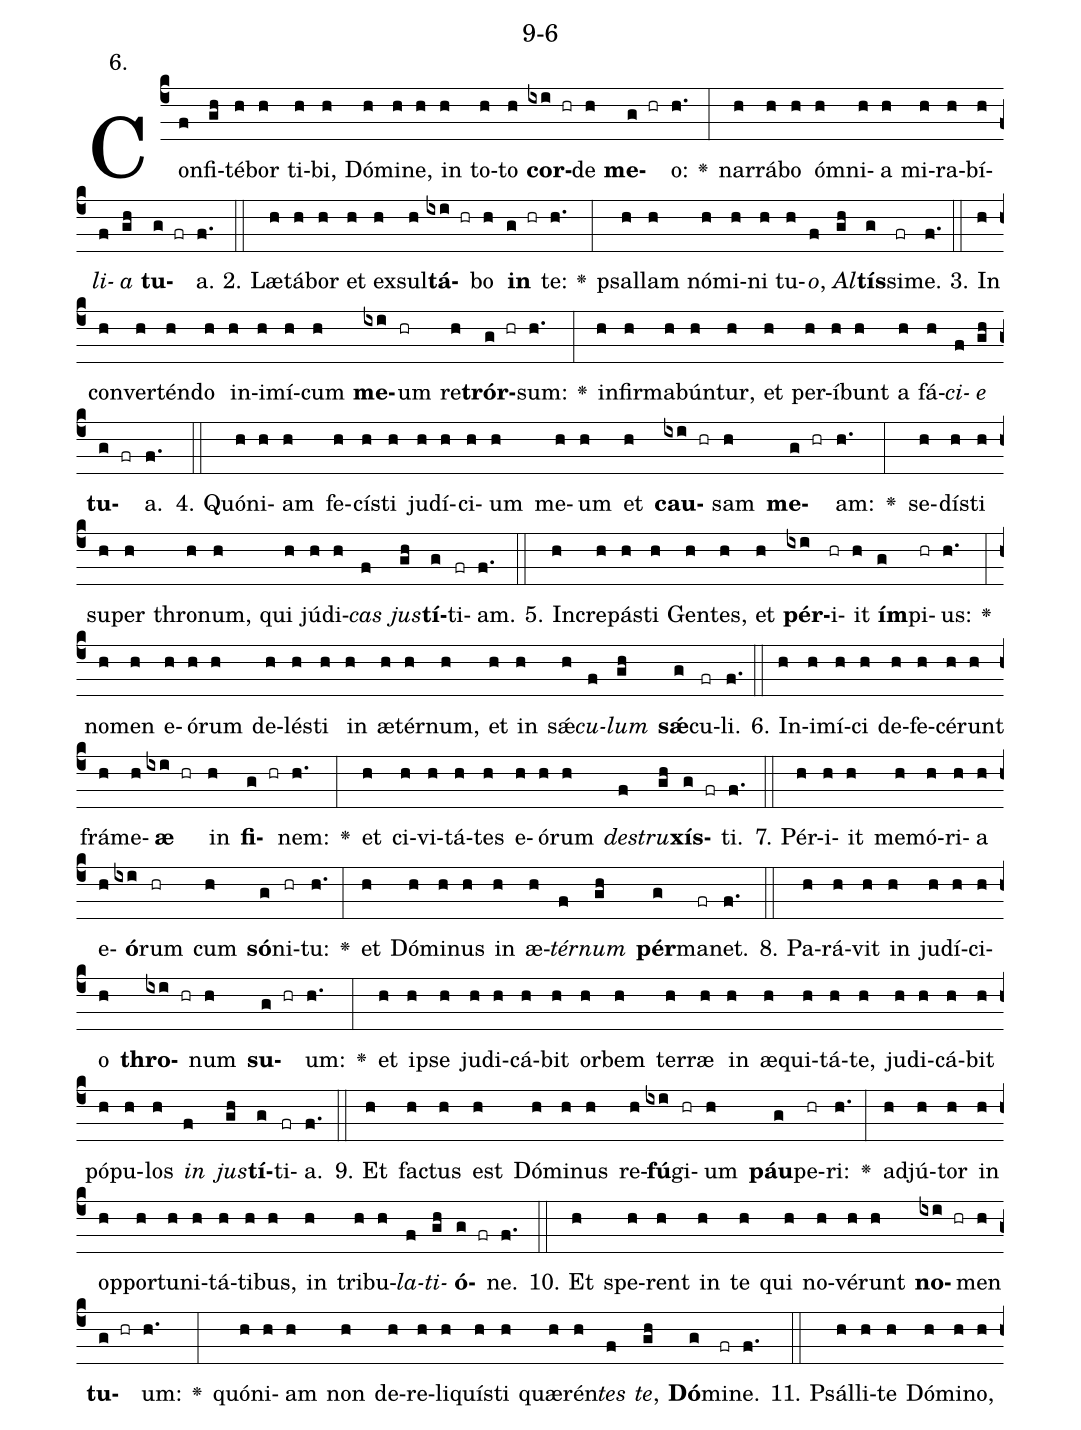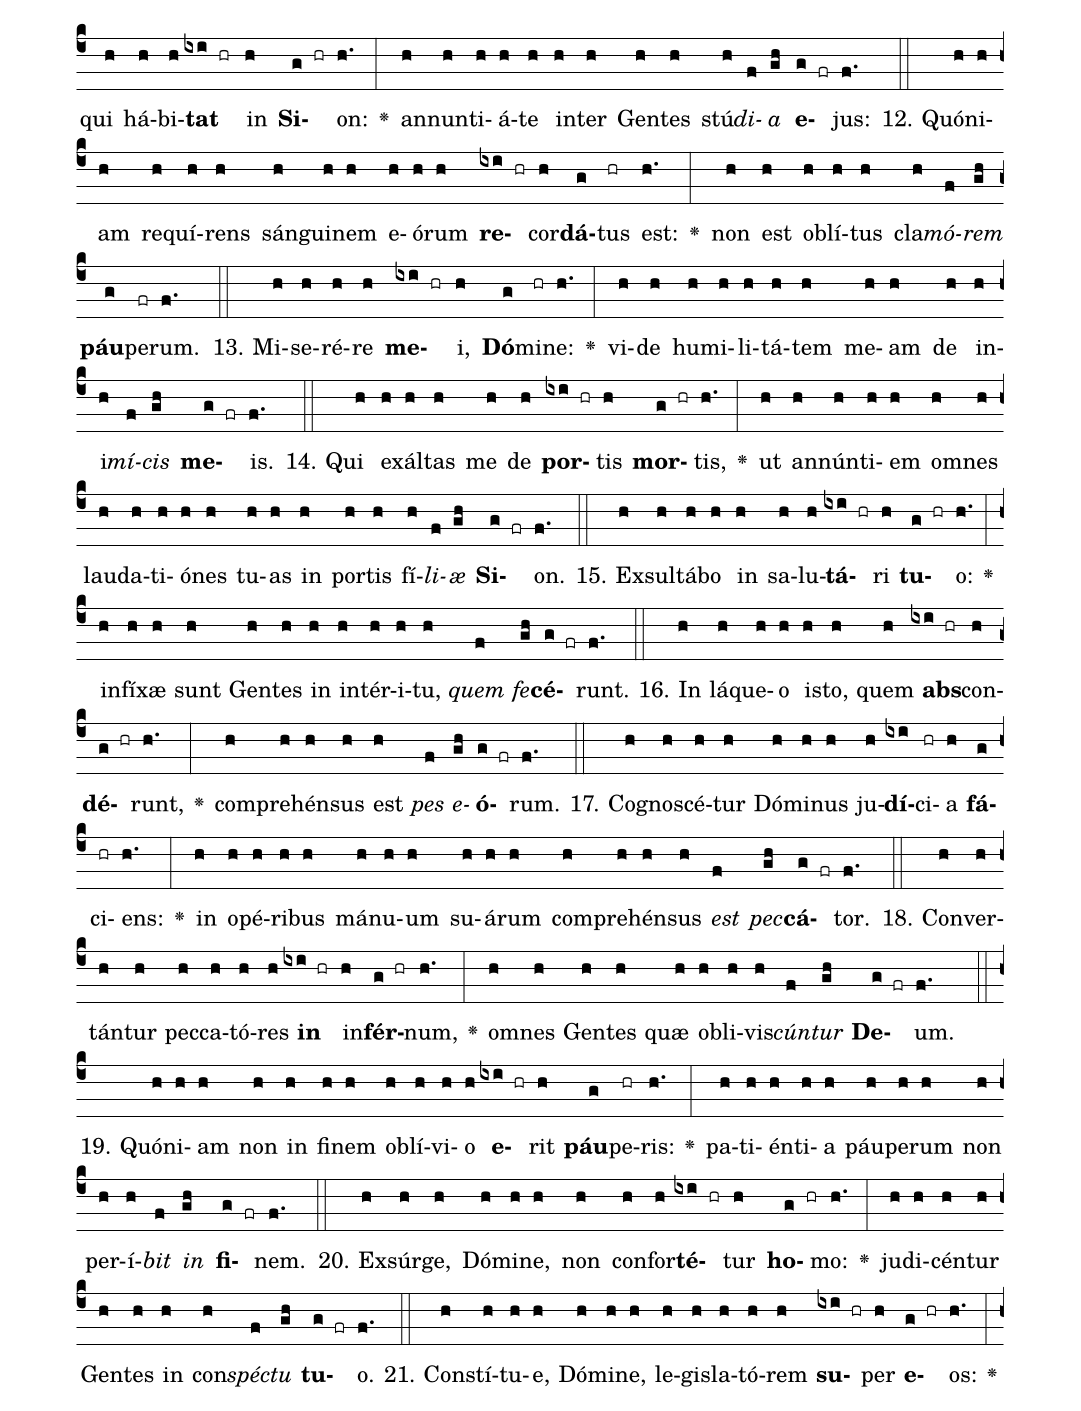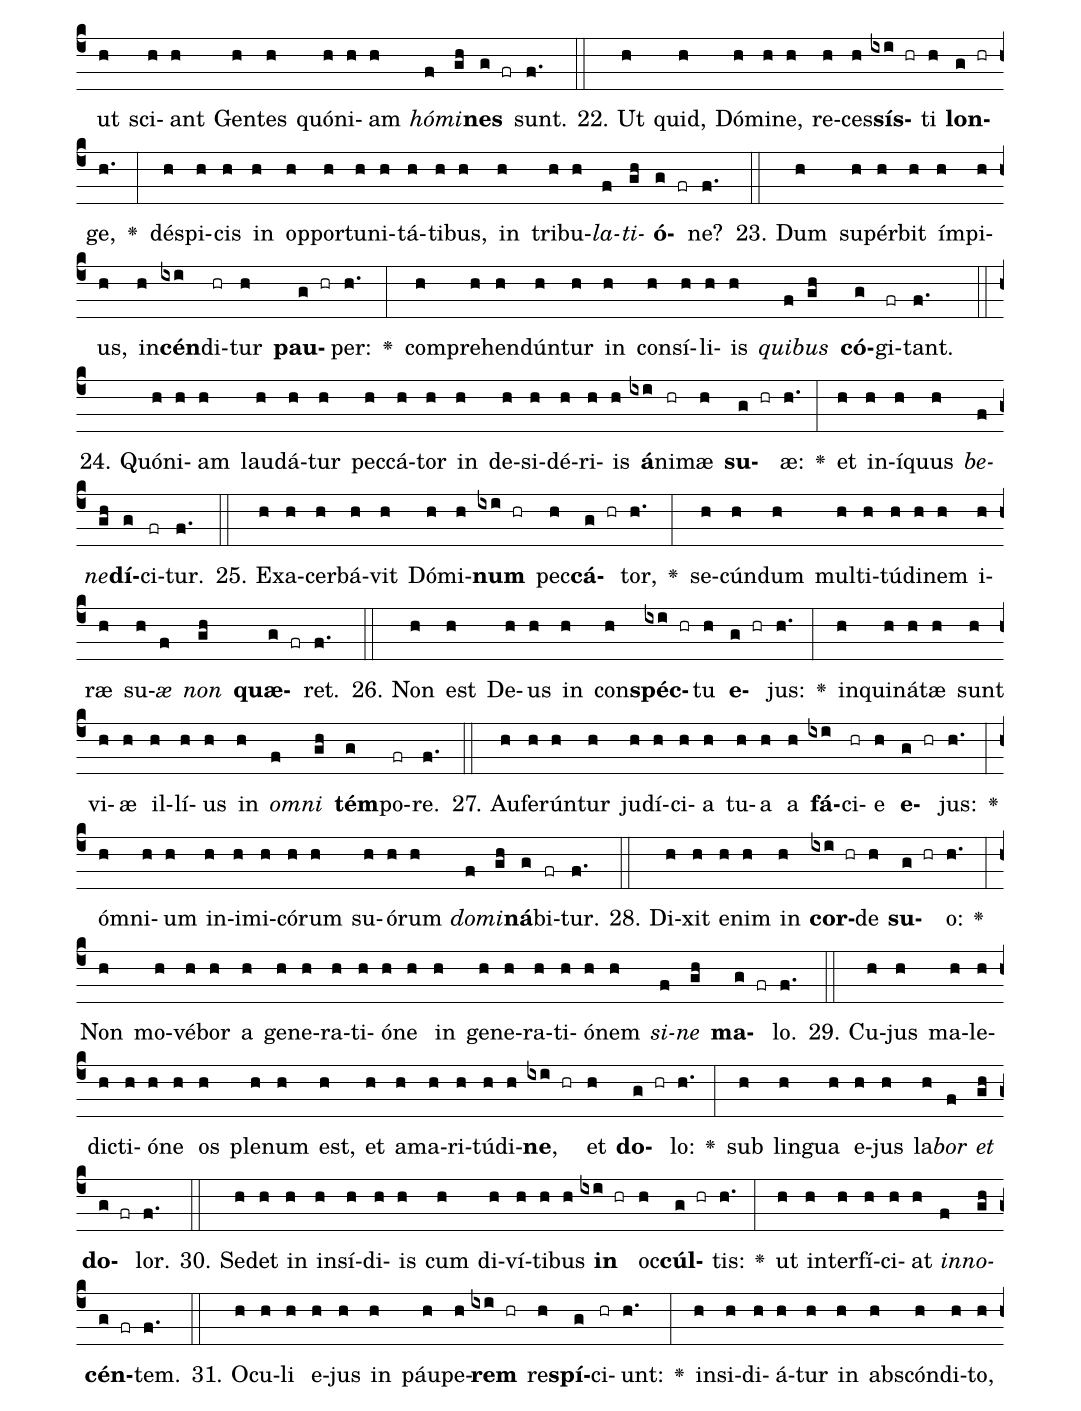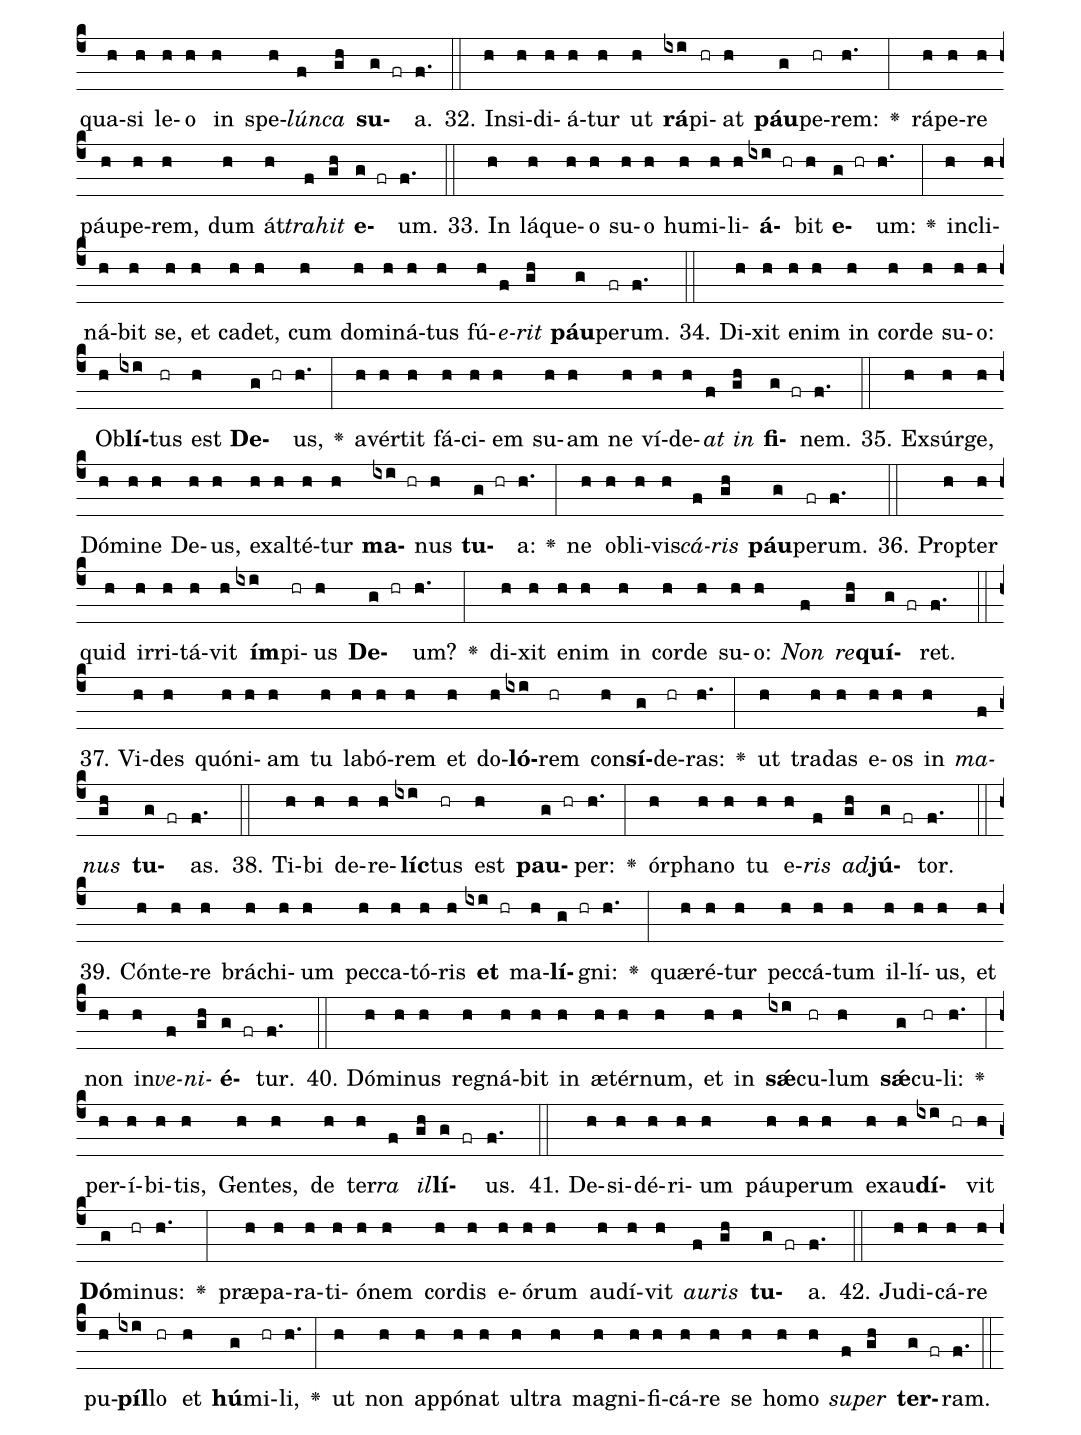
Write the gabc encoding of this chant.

name: 9-6;
annotation: 6.;
%%
(c4)Con(f)fi(gh)té(h)bor(h) ti(h)bi,(h) Dó(h)mi(h)ne,(h) in(h) to(h)to(h) <b>cor</b>(ixi hr)de(h) <b>me</b>(g hr)o:(h.) <v>\greheightstar</v>(:) nar(h)rá(h)bo(h) óm(h)ni(h)a(h) mi(h)ra(h)bí(h)<i>li</i>(f)<i>a</i>(gh) <b>tu</b>(g fr)a.(f.) (::)
2. Læ(h)tá(h)bor(h) et(h) ex(h)sul(h)<b>tá</b>(ixi hr)bo(h) <b>in</b>(g hr) te:(h.) <v>\greheightstar</v>(:) psal(h)lam(h) nó(h)mi(h)ni(h) tu(h)<i>o</i>,(f) <i>Al</i>(gh)<b>tís</b>(g)si(fr)me.(f.) (::)
3. In(h) con(h)ver(h)tén(h)do(h) in(h)i(h)mí(h)cum(h) <b>me</b>(ixi)um(hr) re(h)<b>trór</b>(g hr)sum:(h.) <v>\greheightstar</v>(:) in(h)fir(h)ma(h)bún(h)tur,(h) et(h) per(h)í(h)bunt(h) a(h) fá(h)<i>ci</i>(f)<i>e</i>(gh) <b>tu</b>(g fr)a.(f.) (::)
4. Quón(h)i(h)am(h) fe(h)cís(h)ti(h) ju(h)dí(h)ci(h)um(h) me(h)um(h) et(h) <b>cau</b>(ixi hr)sam(h) <b>me</b>(g hr)am:(h.) <v>\greheightstar</v>(:) se(h)dís(h)ti(h) su(h)per(h) thro(h)num,(h) qui(h) jú(h)di(h)<i>cas</i>(f) <i>jus</i>(gh)<b>tí</b>(g)ti(fr)am.(f.) (::)
5. In(h)cre(h)pás(h)ti(h) Gen(h)tes,(h) et(h) <b>pér</b>(ixi)i(hr)it(h) <b>ím</b>(g)pi(hr)us:(h.) <v>\greheightstar</v>(:) no(h)men(h) e(h)ó(h)rum(h) de(h)lés(h)ti(h) in(h) æ(h)tér(h)num,(h) et(h) in(h) sǽ(h)<i>cu</i>(f)<i>lum</i>(gh) <b>sǽ</b>(g)cu(fr)li.(f.) (::)
6. In(h)i(h)mí(h)ci(h) de(h)fe(h)cé(h)runt(h) frá(h)me(h)<b>æ</b>(ixi hr) in(h) <b>fi</b>(g hr)nem:(h.) <v>\greheightstar</v>(:) et(h) ci(h)vi(h)tá(h)tes(h) e(h)ó(h)rum(h) <i>de</i>(f)<i>stru</i>(gh)<b>xís</b>(g fr)ti.(f.) (::)
7. Pér(h)i(h)it(h) me(h)mó(h)ri(h)a(h) e(h)<b>ó</b>(ixi)rum(hr) cum(h) <b>só</b>(g)ni(hr)tu:(h.) <v>\greheightstar</v>(:) et(h) Dó(h)mi(h)nus(h) in(h) æ(h)<i>tér</i>(f)<i>num</i>(gh) <b>pér</b>(g)ma(fr)net.(f.) (::)
8. Pa(h)rá(h)vit(h) in(h) ju(h)dí(h)ci(h)o(h) <b>thro</b>(ixi hr)num(h) <b>su</b>(g hr)um:(h.) <v>\greheightstar</v>(:) et(h) ip(h)se(h) ju(h)di(h)cá(h)bit(h) or(h)bem(h) ter(h)ræ(h) in(h) æ(h)qui(h)tá(h)te,(h) ju(h)di(h)cá(h)bit(h) pó(h)pu(h)los(h) <i>in</i>(f) <i>jus</i>(gh)<b>tí</b>(g)ti(fr)a.(f.) (::)
9. Et(h) fac(h)tus(h) est(h) Dó(h)mi(h)nus(h) re(h)<b>fú</b>(ixi)gi(hr)um(h) <b>páu</b>(g)pe(hr)ri:(h.) <v>\greheightstar</v>(:) ad(h)jú(h)tor(h) in(h) op(h)por(h)tu(h)ni(h)tá(h)ti(h)bus,(h) in(h) tri(h)bu(h)<i>la</i>(f)<i>ti</i>(gh)<b>ó</b>(g fr)ne.(f.) (::)
10. Et(h) spe(h)rent(h) in(h) te(h) qui(h) no(h)vé(h)runt(h) <b>no</b>(ixi hr)men(h) <b>tu</b>(g hr)um:(h.) <v>\greheightstar</v>(:) quón(h)i(h)am(h) non(h) de(h)re(h)li(h)quís(h)ti(h) quæ(h)rén(h)<i>tes</i>(f) <i>te</i>,(gh) <b>Dó</b>(g)mi(fr)ne.(f.) (::)
11. Psál(h)li(h)te(h) Dó(h)mi(h)no,(h) qui(h) há(h)bi(h)<b>tat</b>(ixi hr) in(h) <b>Si</b>(g hr)on:(h.) <v>\greheightstar</v>(:) an(h)nun(h)ti(h)á(h)te(h) in(h)ter(h) Gen(h)tes(h) stú(h)<i>di</i>(f)<i>a</i>(gh) <b>e</b>(g fr)jus:(f.) (::)
12. Quón(h)i(h)am(h) re(h)quí(h)rens(h) sán(h)gui(h)nem(h) e(h)ó(h)rum(h) <b>re</b>(ixi hr)cor(h)<b>dá</b>(g)tus(hr) est:(h.) <v>\greheightstar</v>(:) non(h) est(h) ob(h)lí(h)tus(h) cla(h)<i>mó</i>(f)<i>rem</i>(gh) <b>páu</b>(g)pe(fr)rum.(f.) (::)
13. Mi(h)se(h)ré(h)re(h) <b>me</b>(ixi hr)i,(h) <b>Dó</b>(g)mi(hr)ne:(h.) <v>\greheightstar</v>(:) vi(h)de(h) hu(h)mi(h)li(h)tá(h)tem(h) me(h)am(h) de(h) in(h)i(h)<i>mí</i>(f)<i>cis</i>(gh) <b>me</b>(g fr)is.(f.) (::)
14. Qui(h) ex(h)ál(h)tas(h) me(h) de(h) <b>por</b>(ixi hr)tis(h) <b>mor</b>(g hr)tis,(h.) <v>\greheightstar</v>(:) ut(h) an(h)nún(h)ti(h)em(h) om(h)nes(h) lau(h)da(h)ti(h)ó(h)nes(h) tu(h)as(h) in(h) por(h)tis(h) fí(h)<i>li</i>(f)<i>æ</i>(gh) <b>Si</b>(g fr)on.(f.) (::)
15. Ex(h)sul(h)tá(h)bo(h) in(h) sa(h)lu(h)<b>tá</b>(ixi hr)ri(h) <b>tu</b>(g hr)o:(h.) <v>\greheightstar</v>(:) in(h)fí(h)xæ(h) sunt(h) Gen(h)tes(h) in(h) in(h)tér(h)i(h)tu,(h) <i>quem</i>(f) <i>fe</i>(gh)<b>cé</b>(g fr)runt.(f.) (::)
16. In(h) lá(h)que(h)o(h) is(h)to,(h) quem(h) <b>abs</b>(ixi hr)con(h)<b>dé</b>(g hr)runt,(h.) <v>\greheightstar</v>(:) com(h)pre(h)hén(h)sus(h) est(h) <i>pes</i>(f) <i>e</i>(gh)<b>ó</b>(g fr)rum.(f.) (::)
17. Co(h)gno(h)scé(h)tur(h) Dó(h)mi(h)nus(h) ju(h)<b>dí</b>(ixi)ci(hr)a(h) <b>fá</b>(g)ci(hr)ens:(h.) <v>\greheightstar</v>(:) in(h) o(h)pé(h)ri(h)bus(h) má(h)nu(h)um(h) su(h)á(h)rum(h) com(h)pre(h)hén(h)sus(h) <i>est</i>(f) <i>pec</i>(gh)<b>cá</b>(g fr)tor.(f.) (::)
18. Con(h)ver(h)tán(h)tur(h) pec(h)ca(h)tó(h)res(h) <b>in</b>(ixi hr) in(h)<b>fér</b>(g hr)num,(h.) <v>\greheightstar</v>(:) om(h)nes(h) Gen(h)tes(h) quæ(h) ob(h)li(h)vis(h)<i>cún</i>(f)<i>tur</i>(gh) <b>De</b>(g fr)um.(f.) (::)
19. Quón(h)i(h)am(h) non(h) in(h) fi(h)nem(h) ob(h)lí(h)vi(h)o(h) <b>e</b>(ixi hr)rit(h) <b>páu</b>(g)pe(hr)ris:(h.) <v>\greheightstar</v>(:) pa(h)ti(h)én(h)ti(h)a(h) páu(h)pe(h)rum(h) non(h) per(h)í(h)<i>bit</i>(f) <i>in</i>(gh) <b>fi</b>(g fr)nem.(f.) (::)
20. Ex(h)súr(h)ge,(h) Dó(h)mi(h)ne,(h) non(h) con(h)for(h)<b>té</b>(ixi hr)tur(h) <b>ho</b>(g hr)mo:(h.) <v>\greheightstar</v>(:) ju(h)di(h)cén(h)tur(h) Gen(h)tes(h) in(h) con(h)<i>spéc</i>(f)<i>tu</i>(gh) <b>tu</b>(g fr)o.(f.) (::)
21. Con(h)stí(h)tu(h)e,(h) Dó(h)mi(h)ne,(h) le(h)gis(h)la(h)tó(h)rem(h) <b>su</b>(ixi hr)per(h) <b>e</b>(g hr)os:(h.) <v>\greheightstar</v>(:) ut(h) sci(h)ant(h) Gen(h)tes(h) quón(h)i(h)am(h) <i>hó</i>(f)<i>mi</i>(gh)<b>nes</b>(g fr) sunt.(f.) (::)
22. Ut(h) quid,(h) Dó(h)mi(h)ne,(h) re(h)ces(h)<b>sís</b>(ixi hr)ti(h) <b>lon</b>(g hr)ge,(h.) <v>\greheightstar</v>(:) dé(h)spi(h)cis(h) in(h) op(h)por(h)tu(h)ni(h)tá(h)ti(h)bus,(h) in(h) tri(h)bu(h)<i>la</i>(f)<i>ti</i>(gh)<b>ó</b>(g fr)ne?(f.) (::)
23. Dum(h) su(h)pér(h)bit(h) ím(h)pi(h)us,(h) in(h)<b>cén</b>(ixi)di(hr)tur(h) <b>pau</b>(g hr)per:(h.) <v>\greheightstar</v>(:) com(h)pre(h)hen(h)dún(h)tur(h) in(h) con(h)sí(h)li(h)is(h) <i>qui</i>(f)<i>bus</i>(gh) <b>có</b>(g)gi(fr)tant.(f.) (::)
24. Quón(h)i(h)am(h) lau(h)dá(h)tur(h) pec(h)cá(h)tor(h) in(h) de(h)si(h)dé(h)ri(h)is(h) <b>á</b>(ixi)ni(hr)mæ(h) <b>su</b>(g hr)æ:(h.) <v>\greheightstar</v>(:) et(h) in(h)í(h)quus(h) <i>be</i>(f)<i>ne</i>(gh)<b>dí</b>(g)ci(fr)tur.(f.) (::)
25. Ex(h)a(h)cer(h)bá(h)vit(h) Dó(h)mi(h)<b>num</b>(ixi hr) pec(h)<b>cá</b>(g hr)tor,(h.) <v>\greheightstar</v>(:) se(h)cún(h)dum(h) mul(h)ti(h)tú(h)di(h)nem(h) i(h)ræ(h) su(h)<i>æ</i>(f) <i>non</i>(gh) <b>quæ</b>(g fr)ret.(f.) (::)
26. Non(h) est(h) De(h)us(h) in(h) con(h)<b>spéc</b>(ixi hr)tu(h) <b>e</b>(g hr)jus:(h.) <v>\greheightstar</v>(:) in(h)qui(h)ná(h)tæ(h) sunt(h) vi(h)æ(h) il(h)lí(h)us(h) in(h) <i>om</i>(f)<i>ni</i>(gh) <b>tém</b>(g)po(fr)re.(f.) (::)
27. Au(h)fe(h)rún(h)tur(h) ju(h)dí(h)ci(h)a(h) tu(h)a(h) a(h) <b>fá</b>(ixi)ci(hr)e(h) <b>e</b>(g hr)jus:(h.) <v>\greheightstar</v>(:) óm(h)ni(h)um(h) in(h)i(h)mi(h)có(h)rum(h) su(h)ó(h)rum(h) <i>do</i>(f)<i>mi</i>(gh)<b>ná</b>(g)bi(fr)tur.(f.) (::)
28. Di(h)xit(h) e(h)nim(h) in(h) <b>cor</b>(ixi hr)de(h) <b>su</b>(g hr)o:(h.) <v>\greheightstar</v>(:) Non(h) mo(h)vé(h)bor(h) a(h) ge(h)ne(h)ra(h)ti(h)ó(h)ne(h) in(h) ge(h)ne(h)ra(h)ti(h)ó(h)nem(h) <i>si</i>(f)<i>ne</i>(gh) <b>ma</b>(g fr)lo.(f.) (::)
29. Cu(h)jus(h) ma(h)le(h)dic(h)ti(h)ó(h)ne(h) os(h) ple(h)num(h) est,(h) et(h) a(h)ma(h)ri(h)tú(h)di(h)<b>ne</b>,(ixi hr) et(h) <b>do</b>(g hr)lo:(h.) <v>\greheightstar</v>(:) sub(h) lin(h)gua(h) e(h)jus(h) la(h)<i>bor</i>(f) <i>et</i>(gh) <b>do</b>(g fr)lor.(f.) (::)
30. Se(h)det(h) in(h) in(h)sí(h)di(h)is(h) cum(h) di(h)ví(h)ti(h)bus(h) <b>in</b>(ixi hr) oc(h)<b>cúl</b>(g hr)tis:(h.) <v>\greheightstar</v>(:) ut(h) in(h)ter(h)fí(h)ci(h)at(h) <i>in</i>(f)<i>no</i>(gh)<b>cén</b>(g fr)tem.(f.) (::)
31. O(h)cu(h)li(h) e(h)jus(h) in(h) páu(h)pe(h)<b>rem</b>(ixi hr) re(h)<b>spí</b>(g)ci(hr)unt:(h.) <v>\greheightstar</v>(:) in(h)si(h)di(h)á(h)tur(h) in(h) abs(h)cón(h)di(h)to,(h) qua(h)si(h) le(h)o(h) in(h) spe(h)<i>lún</i>(f)<i>ca</i>(gh) <b>su</b>(g fr)a.(f.) (::)
32. In(h)si(h)di(h)á(h)tur(h) ut(h) <b>rá</b>(ixi)pi(hr)at(h) <b>páu</b>(g)pe(hr)rem:(h.) <v>\greheightstar</v>(:) rá(h)pe(h)re(h) páu(h)pe(h)rem,(h) dum(h) át(h)<i>tra</i>(f)<i>hit</i>(gh) <b>e</b>(g fr)um.(f.) (::)
33. In(h) lá(h)que(h)o(h) su(h)o(h) hu(h)mi(h)li(h)<b>á</b>(ixi hr)bit(h) <b>e</b>(g hr)um:(h.) <v>\greheightstar</v>(:) in(h)cli(h)ná(h)bit(h) se,(h) et(h) ca(h)det,(h) cum(h) do(h)mi(h)ná(h)tus(h) fú(h)<i>e</i>(f)<i>rit</i>(gh) <b>páu</b>(g)pe(fr)rum.(f.) (::)
34. Di(h)xit(h) e(h)nim(h) in(h) cor(h)de(h) su(h)o:(h) Ob(h)<b>lí</b>(ixi)tus(hr) est(h) <b>De</b>(g hr)us,(h.) <v>\greheightstar</v>(:) a(h)vér(h)tit(h) fá(h)ci(h)em(h) su(h)am(h) ne(h) ví(h)de(h)<i>at</i>(f) <i>in</i>(gh) <b>fi</b>(g fr)nem.(f.) (::)
35. Ex(h)súr(h)ge,(h) Dó(h)mi(h)ne(h) De(h)us,(h) ex(h)al(h)té(h)tur(h) <b>ma</b>(ixi hr)nus(h) <b>tu</b>(g hr)a:(h.) <v>\greheightstar</v>(:) ne(h) ob(h)li(h)vis(h)<i>cá</i>(f)<i>ris</i>(gh) <b>páu</b>(g)pe(fr)rum.(f.) (::)
36. Prop(h)ter(h) quid(h) ir(h)ri(h)tá(h)vit(h) <b>ím</b>(ixi)pi(hr)us(h) <b>De</b>(g hr)um?(h.) <v>\greheightstar</v>(:) di(h)xit(h) e(h)nim(h) in(h) cor(h)de(h) su(h)o:(h) <i>Non</i>(f) <i>re</i>(gh)<b>quí</b>(g fr)ret.(f.) (::)
37. Vi(h)des(h) quón(h)i(h)am(h) tu(h) la(h)bó(h)rem(h) et(h) do(h)<b>ló</b>(ixi)rem(hr) con(h)<b>sí</b>(g)de(hr)ras:(h.) <v>\greheightstar</v>(:) ut(h) tra(h)das(h) e(h)os(h) in(h) <i>ma</i>(f)<i>nus</i>(gh) <b>tu</b>(g fr)as.(f.) (::)
38. Ti(h)bi(h) de(h)re(h)<b>líc</b>(ixi)tus(hr) est(h) <b>pau</b>(g hr)per:(h.) <v>\greheightstar</v>(:) ór(h)pha(h)no(h) tu(h) e(h)<i>ris</i>(f) <i>ad</i>(gh)<b>jú</b>(g fr)tor.(f.) (::)
39. Cón(h)te(h)re(h) brá(h)chi(h)um(h) pec(h)ca(h)tó(h)ris(h) <b>et</b>(ixi hr) ma(h)<b>lí</b>(g hr)gni:(h.) <v>\greheightstar</v>(:) quæ(h)ré(h)tur(h) pec(h)cá(h)tum(h) il(h)lí(h)us,(h) et(h) non(h) in(h)<i>ve</i>(f)<i>ni</i>(gh)<b>é</b>(g fr)tur.(f.) (::)
40. Dó(h)mi(h)nus(h) re(h)gná(h)bit(h) in(h) æ(h)tér(h)num,(h) et(h) in(h) <b>sǽ</b>(ixi)cu(hr)lum(h) <b>sǽ</b>(g)cu(hr)li:(h.) <v>\greheightstar</v>(:) per(h)í(h)bi(h)tis,(h) Gen(h)tes,(h) de(h) ter(h)<i>ra</i>(f) <i>il</i>(gh)<b>lí</b>(g fr)us.(f.) (::)
41. De(h)si(h)dé(h)ri(h)um(h) páu(h)pe(h)rum(h) ex(h)au(h)<b>dí</b>(ixi hr)vit(h) <b>Dó</b>(g)mi(hr)nus:(h.) <v>\greheightstar</v>(:) præ(h)pa(h)ra(h)ti(h)ó(h)nem(h) cor(h)dis(h) e(h)ó(h)rum(h) au(h)dí(h)vit(h) <i>au</i>(f)<i>ris</i>(gh) <b>tu</b>(g fr)a.(f.) (::)
42. Ju(h)di(h)cá(h)re(h) pu(h)<b>píl</b>(ixi)lo(hr) et(h) <b>hú</b>(g)mi(hr)li,(h.) <v>\greheightstar</v>(:) ut(h) non(h) ap(h)pó(h)nat(h) ul(h)tra(h) ma(h)gni(h)fi(h)cá(h)re(h) se(h) ho(h)mo(h) <i>su</i>(f)<i>per</i>(gh) <b>ter</b>(g fr)ram.(f.) (::)
